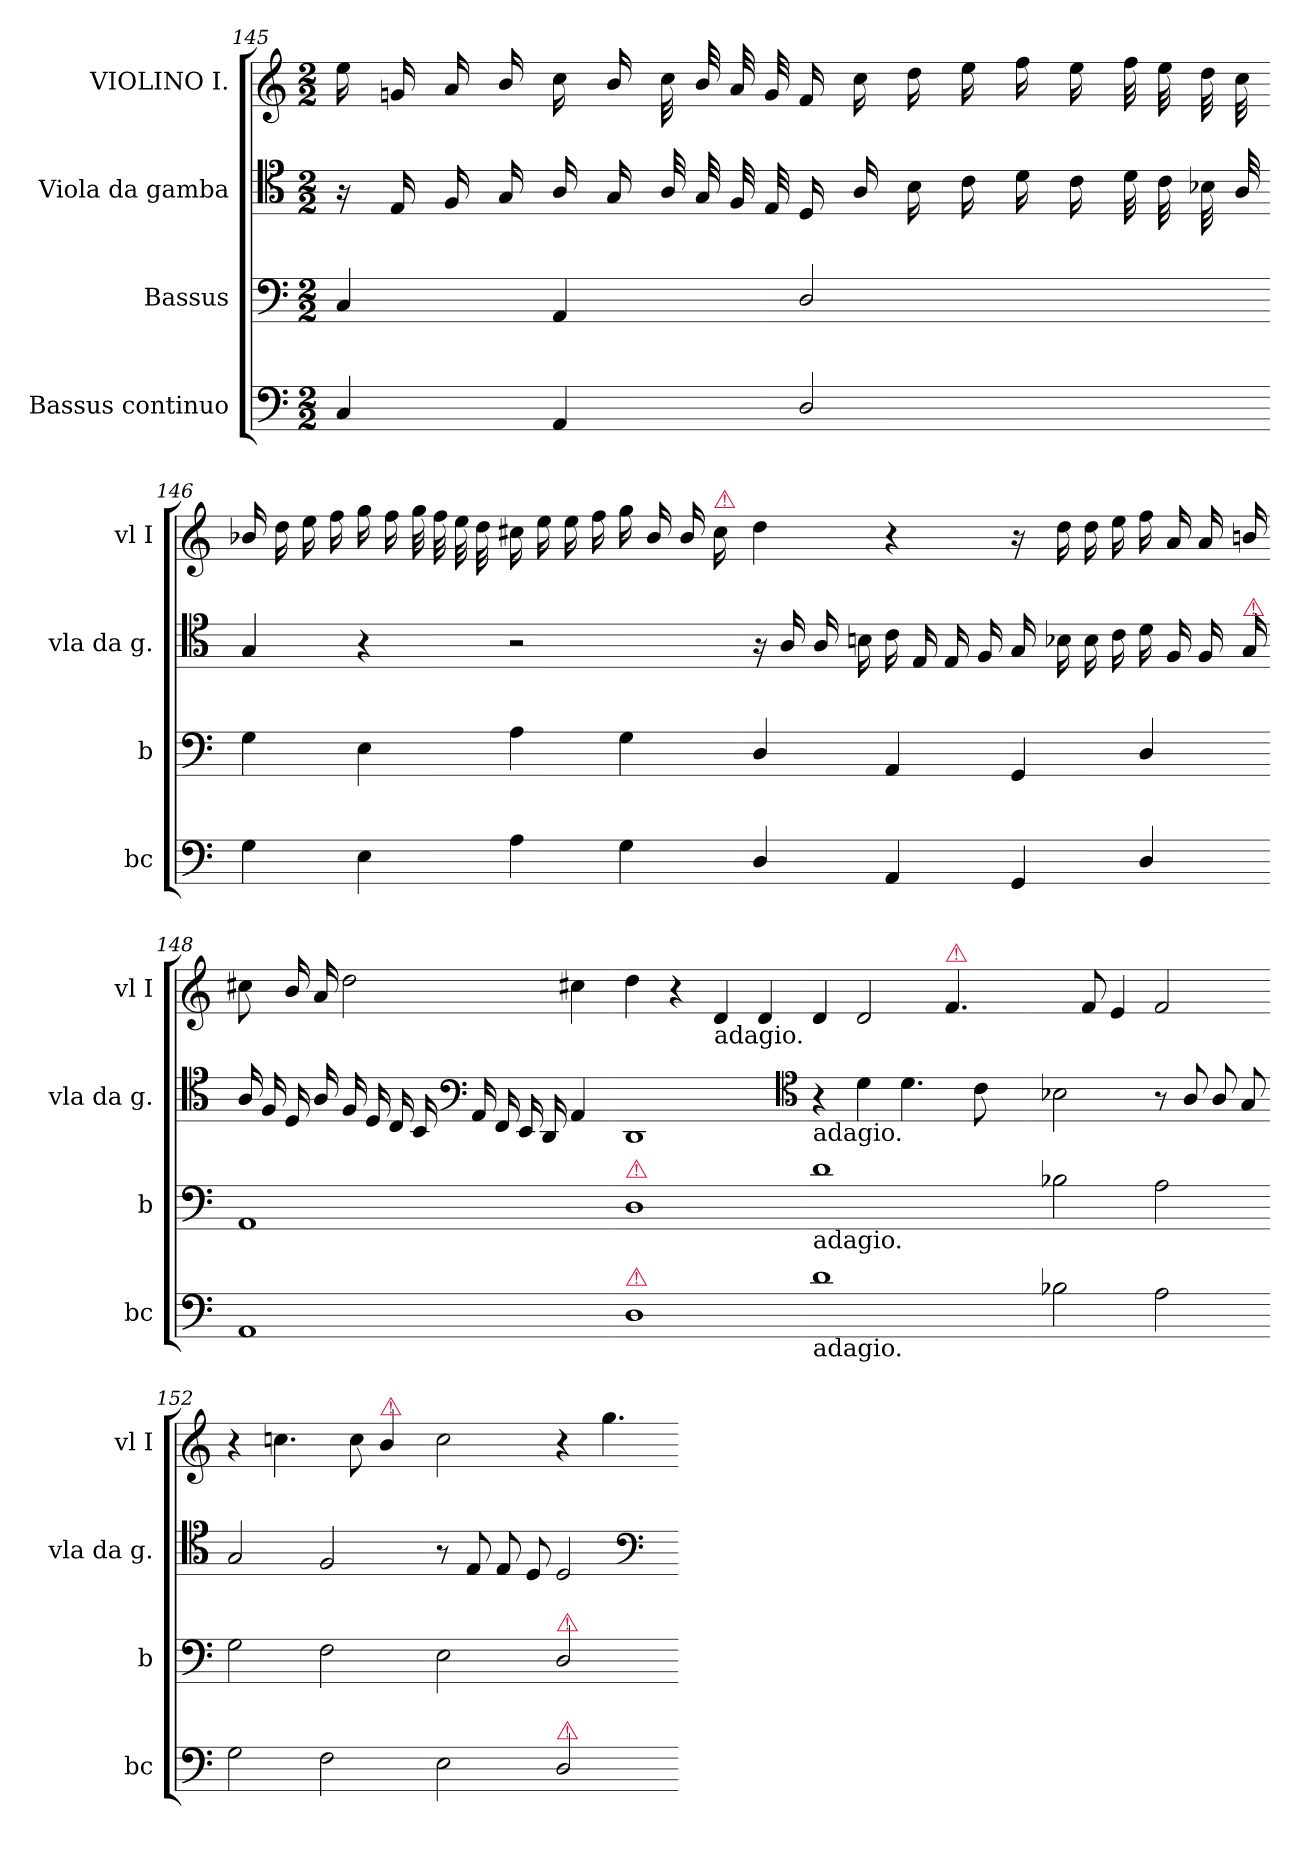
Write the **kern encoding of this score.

**kern	**kern	**kern	**kern
*part4	*part3	*part2	*part1
*staff4	*staff3	*staff2	*staff1
*I"Bassus continuo	*I"Bassus	*I"Viola da gamba	*I"VIOLINO I.
*I'bc	*I'b	*I'vla da g.	*I'vl I
*clefF4	*clefF4	*clefC4	*clefG2
*k[]	*k[]	*k[]	*k[]
*M2/2	*M2/2	*M2/2	*M2/2
=145	=145	=145	=145
4C/	4C/	16r	16ee\
.	.	16E/	16gn/
.	.	16F/	16a/
.	.	16G/	16b/
4AA/	4AA/	16A/	16cc\
.	.	16G/	16b/
.	.	32A/	32cc\
.	.	32G/	32b/
.	.	32F/	32a/
.	.	32E/	32g/
2D/	2D/	16D/	16f/
.	.	16A/	16cc\
.	.	16B\	16dd\
.	.	16c\	16ee\
.	.	16d\	16ff\
.	.	16c\	16ee\
.	.	32d\	32ff\
.	.	32c\	32ee\
.	.	32B-X\	32dd\
.	.	32A/	32cc\
=146-	=146-	=146-	=146-
4G\	4G\	4G/	16b-X/
.	.	.	16dd\
.	.	.	16ee\
.	.	.	16ff\
4E\	4E\	4r	16gg\
.	.	.	16ff\
.	.	.	32gg\
.	.	.	32ff\
.	.	.	32ee\
.	.	.	32dd\
4A\	4A\	2r	16cc#X\
.	.	.	16ee\
.	.	.	16ee\
.	.	.	16ff\
4G\	4G\	.	16gg\
.	.	.	16b-/
.	.	.	16b-/
!	!	!	!LO:TX:a:color=crimson:t=⚠
.	.	.	16cc#\
=147-	=147-	=147-	=147-
4D/	4D/	16r	4dd\
.	.	16A/	.
.	.	16A/	.
.	.	16Bn\	.
4AA/	4AA/	16c\	4r
.	.	16E/	.
.	.	16E/	.
.	.	16F/	.
4GG/	4GG/	16G/	16r
.	.	16B-X\	16dd\
.	.	16B-\	16dd\
.	.	16c\	16ee\
4D/	4D/	16d\	16ff\
.	.	16F/	16a/
.	.	16F/	16a/
!	!	!LO:TX:a:color=crimson:t=⚠	!
.	.	16G/	16bn/
=148-	=148-	=148-	=148-
1AA	1AA	16A/	8cc#X\
.	.	16F/	.
.	.	16D/	16b/
.	.	16A/	16a/
.	.	16F/	2dd\
.	.	16D/	.
.	.	16C/	.
.	.	16BB/	.
*	*	*clefF4	*
.	.	16AA/	.
.	.	16FF/	.
.	.	16EE/	.
.	.	16DD/	.
.	.	4AA/	4cc#X\
=149-	=149-	=149-	=149-
!	!LO:TX:a:color=crimson:t=⚠	!	!
!LO:TX:a:color=crimson:t=⚠	!	!	!
1D	1D	1DD	4dd\
.	.	.	4r
!	!	!	!LO:TX:b:t=adagio.
.	.	.	4d/
.	.	.	4d/
*	*	*clefC4	*
=150-	=150-	=150-	=150-
!	!	!LO:TX:b:t=adagio.	!
!	!LO:TX:b:t=adagio.	!	!
!LO:TX:b:t=adagio.	!	!	!
1d	1d	4r	4d/
.	.	4d\	2d/
.	.	4.d\	.
!	!	!	!LO:TX:a:color=crimson:t=⚠
.	.	.	4.f/
.	.	8c\	.
8ryy	8ryy	8ryy	.
=151-	=151-	=151-	=151-
2B-X\	2B-X\	2B-X\	8ryy
.	.	.	8f/
.	.	.	4e/
2A\	2A\	8r	2f/
.	.	8A/	.
.	.	8A/	.
.	.	8G/	.
=152-	=152-	=152-	=152-
2G\	2G\	2G/	4r
.	.	.	4.ccn\
2F\	2F\	2F/	.
.	.	.	8cc\
!	!	!	!LO:TX:a:color=crimson:t=⚠
.	.	.	4b/
=153-	=153-	=153-	=153-
2E\	2E\	8r	2cc\
.	.	8E/	.
.	.	8E/	.
.	.	8D/	.
!	!LO:TX:a:color=crimson:t=⚠	!	!
!LO:TX:a:color=crimson:t=⚠	!	!	!
2D/	2D/	2D/	4r
.	.	.	4.gg\
*	*	*clefF4	*
8ryy	8ryy	8ryy	.
=-	=-	=-	=-
*-	*-	*-	*-
